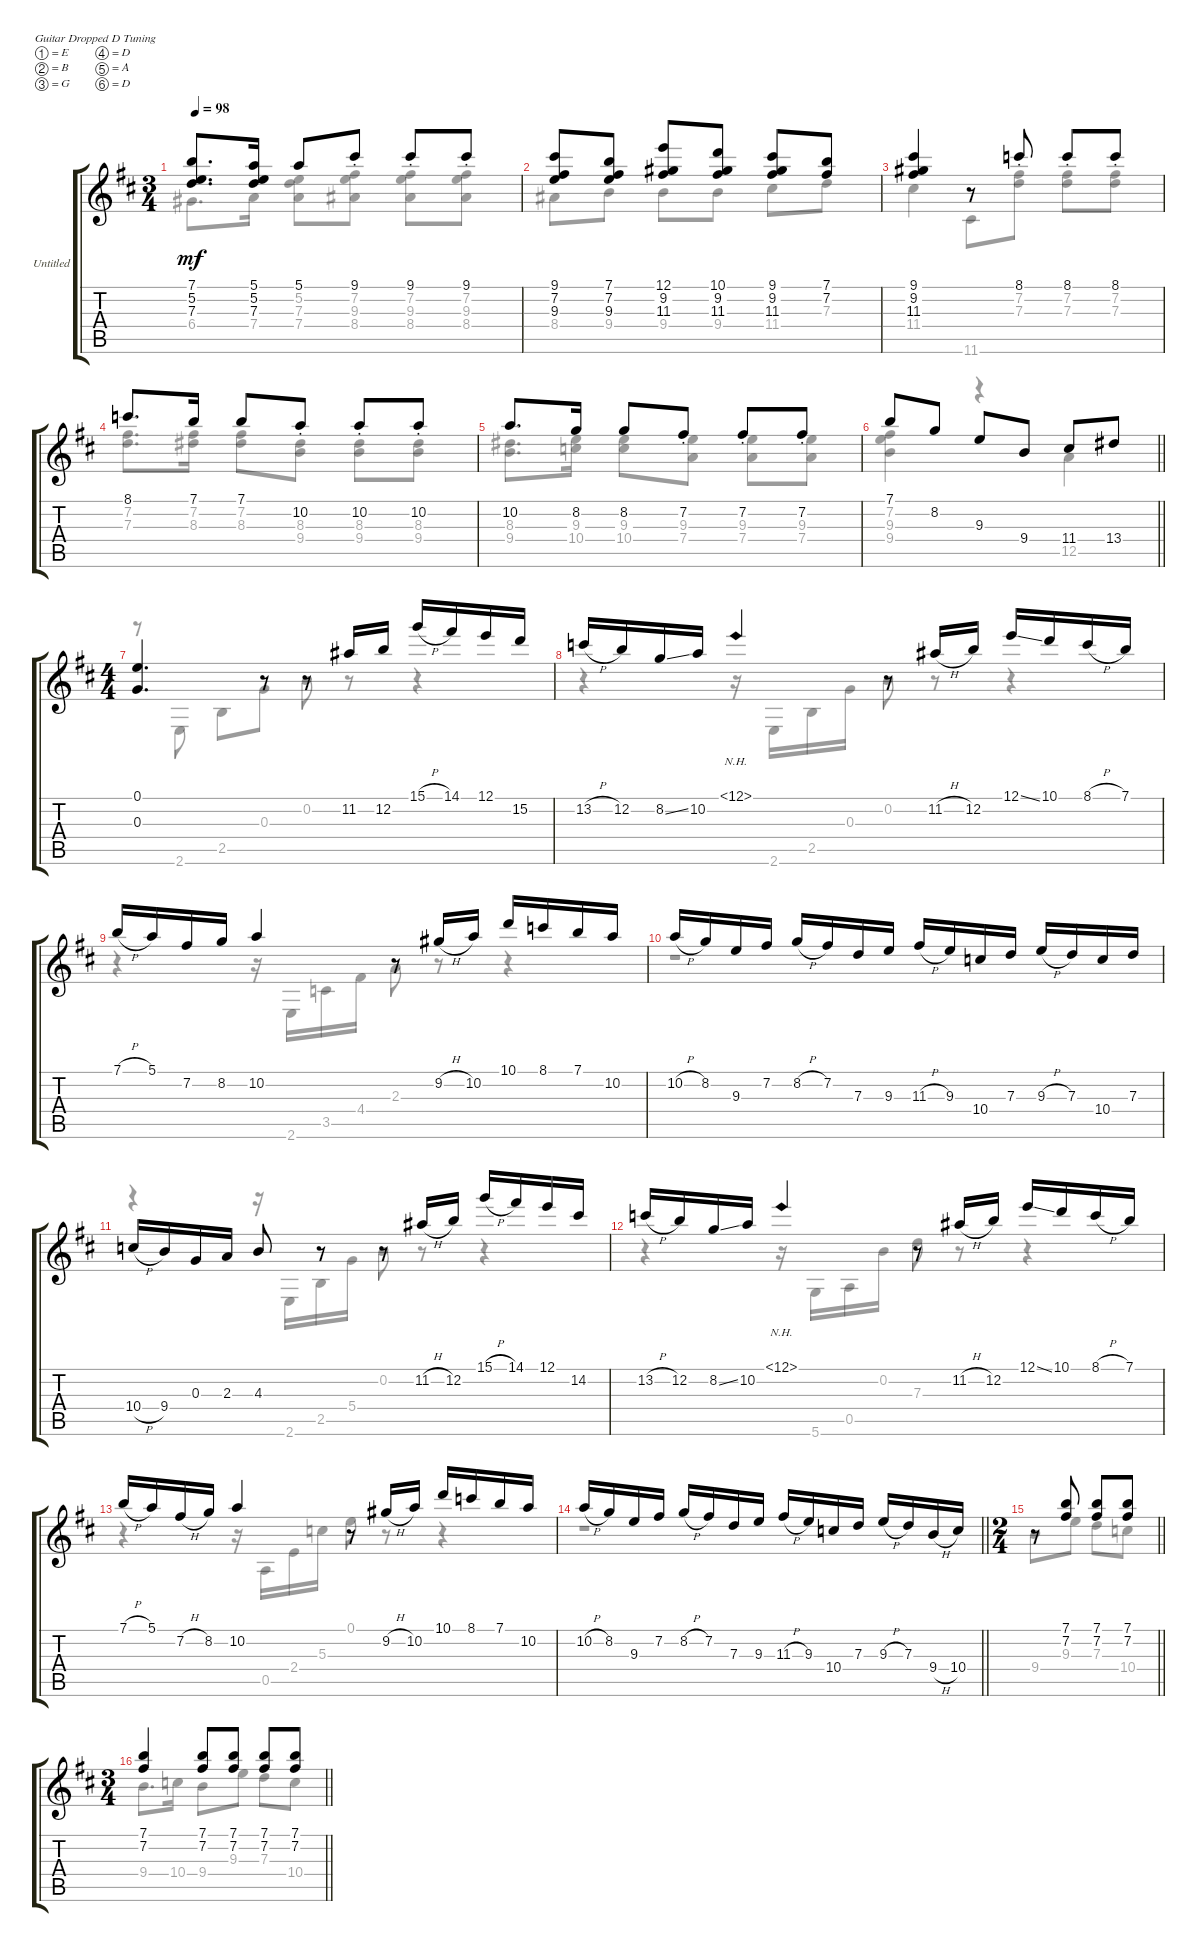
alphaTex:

\bracketExtendMode groupsimilarinstruments
\firstSystemTrackNameOrientation horizontal
\otherSystemsTrackNameOrientation horizontal
\track ("Untitled" "Untitled") {instrument acousticguitarnylon}
\staff {score tabs}
\tuning (E4 B3 G3 D3 A2 D2)
\voice
\ts (3 4)
\tempo 98
\clef g2
\ks d
(7.1 5.2 7.3).8{d dy mf} (5.1 5.2 7.3).16 5.1.8 9.1{st}.8 9.1{st}.8 9.1{st}.8 |
(9.1 7.2 9.3).8 (7.1 7.2 9.3).8 (12.1 9.2 11.3).8 (10.1 9.2 11.3).8 (9.1 9.2 11.3).8 (7.1 7.2).8 |
(9.1 9.2 11.3).4 r.8 8.1{st}.8 8.1{st}.8 8.1{st}.8 |
8.1.8{d} 7.1.16 7.1.8 10.2{st}.8 10.2{st}.8 10.2{st}.8 |
10.2.8{d} 8.2.16 8.2.8 7.2{st}.8 7.2{st}.8 7.2{st}.8 |
\barLineRight lightlight
7.1.8 8.2.8 9.3.8 9.4.8 11.4.8 13.4.8 |
\ts (4 4)
(0.1 0.3).4{d} r.8 r.8 11.2.16 12.2.16 15.1{h}.16 14.1.16 12.1.16 15.2.16 |
13.2{h}.16 12.2.16 8.2{ss}.16 10.2.16 12.1{nh}.4 r.8 11.2{h}.16 12.2.16 12.1{ss}.16 10.1.16 8.1{h}.16 7.1.16 |
7.1{h}.16 5.1.16 7.2.16 8.2.16 10.2.4 r.8 9.2{h}.16 10.2.16 10.1.16 8.1.16 7.1.16 10.2.16 |
10.2{h}.16 8.2.16 9.3.16 7.2.16 8.2{h}.16 7.2.16 7.3.16 9.3.16 11.3{h}.16 9.3.16 10.4.16 7.3.16 9.3{h}.16 7.3.16 10.4.16 7.3.16 |
10.4{h}.16 9.4.16 0.3.16 2.3.16 4.3.8 r.8 r.8 11.2{h}.16 12.2.16 15.1{h}.16 14.1.16 12.1.16 14.2.16 |
13.2{h}.16 12.2.16 8.2{ss}.16 10.2.16 12.1{nh}.4 r.8 11.2{h}.16 12.2.16 12.1{ss}.16 10.1.16 8.1{h}.16 7.1.16 |
7.1{h}.16 5.1.16 7.2{h}.16 8.2.16 10.2.4 r.8 9.2{h}.16 10.2.16 10.1.16 8.1.16 7.1.16 10.2.16 |
\barLineRight lightlight
10.2{h}.16 8.2.16 9.3.16 7.2.16 8.2{h}.16 7.2.16 7.3.16 9.3.16 11.3{h}.16 9.3.16 10.4.16 7.3.16 9.3{h}.16 7.3.16 9.4{h}.16 10.4.16 |
\ts (2 4)
\barLineRight lightlight
r.8 (7.1 7.2).8 (7.1 7.2).8 (7.1 7.2).8 |
\ts (3 4)
\barLineRight lightlight
(7.1 7.2).4 (7.1 7.2).8 (7.1 7.2).8 (7.1 7.2).8 (7.1 7.2).8
\voice
\clef g2
\ottava regular
\simile none
\ks d
6.4.8{d dy mf} 7.4.16 (5.2 7.3 7.4).8 (7.2 9.3 8.4).8 (7.2 9.3 8.4).8 (7.2 9.3 8.4).8 |
8.4.8 9.4.8 9.4.8 9.4.8 11.4.8 7.3.8 |
11.4.4 11.6.8 (7.2 7.3).8 (7.2 7.3).8 (7.2 7.3).8 |
(7.2 7.3).8{d} (7.2 8.3).16 (7.2 8.3).8 (8.3 9.4).8 (8.3 9.4).8 (8.3 9.4).8 |
(8.3 9.4).8{d} (9.3 10.4).16 (9.3 10.4).8 (9.3 7.4).8 (9.3 7.4).8 (9.3 7.4).8 |
\barLineRight lightlight
(7.2 9.3 9.4).4 r.4 12.5.4 |
r.8 2.6.8 2.5.8 0.3.8 0.2.8 r.8 r.4 |
r.4 r.16 2.6.16 2.5.16 0.3.16 0.2.8 r.8 r.4 |
r.4 r.16 2.6.16 3.5.16 4.4.16 2.3.8 r.8 r.4 |
r.1 |
r.4 r.16 2.6.16 2.5.16 5.4.16 0.2.8 r.8 r.4 |
r.4 r.16 5.6.16 0.5.16 0.2.16 7.3.8 r.8 r.4 |
r.4 r.16 0.5.16 2.4.16 5.3.16 0.1.8 r.8 r.4 |
\barLineRight lightlight
r.1 |
\barLineRight lightlight
9.4.8 9.3.8 7.3.8 10.4.8 |
\barLineRight lightlight
9.4.8{d} 10.4.16 9.4.8 9.3.8 7.3.8 10.4.8
